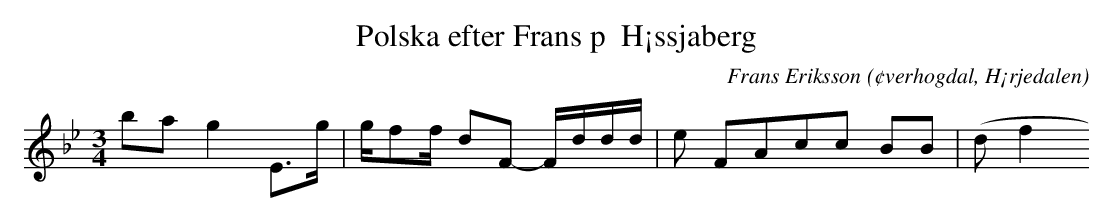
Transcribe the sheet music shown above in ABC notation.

X:1
T:Polska efter Frans p  H¡ssjaberg
O:¢verhogdal, H¡rjedalen
M:3/4
C:Frans Eriksson
K:Bb
ba g2 E>g |g/ff/- dF- F/d/d/d/|e2/3 F4/3A4/3c2/3c2/3 B2/3B2/3|(d4/3 f2
